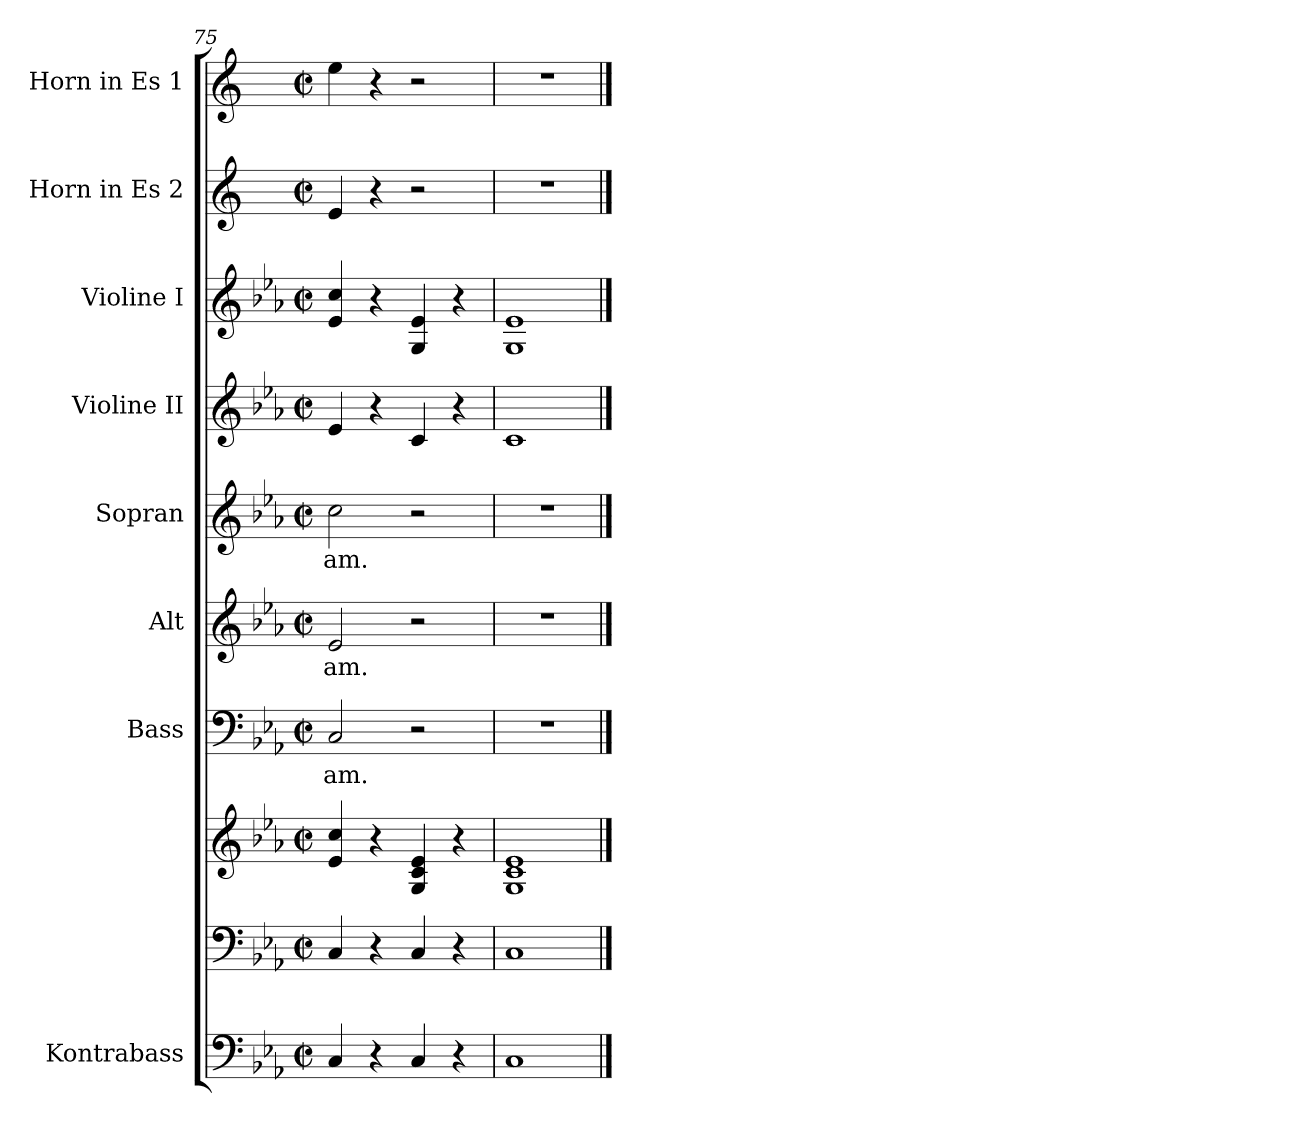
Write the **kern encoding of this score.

**kern	**kern	**kern	**kern	**text	**kern	**text	**kern	**text	**kern	**kern	**kern	**kern
*part9	*part8	*part8	*part7	*part7	*part6	*part6	*part5	*part5	*part4	*part3	*part2	*part1
*staff10	*staff9	*staff8	*staff7	*staff7	*staff6	*staff6	*staff5	*staff5	*staff4	*staff3	*staff2	*staff1
*I"Kontrabass	*	*	*I"Bass	*	*I"Alt	*	*I"Sopran	*	*I"Violine II	*I"Violine I	*I"Horn in Es 2	*I"Horn in Es 1
*I'Kb.	*	*	*I'B.	*	*I'A.	*	*I'S.	*	*I'Vl. II	*I'Vl. I	*	*
*clefF4	*clefF4	*clefG2	*clefF4	*	*clefG2	*	*clefG2	*	*clefG2	*clefG2	*clefG2	*clefG2
*ITrd7c12	*	*	*	*	*	*	*	*	*	*	*ITrd5c9	*ITrd5c9
*k[b-e-a-]	*k[b-e-a-]	*k[b-e-a-]	*k[b-e-a-]	*	*k[b-e-a-]	*	*k[b-e-a-]	*	*k[b-e-a-]	*k[b-e-a-]	*k[b-e-a-]	*k[b-e-a-]
*E-:	*E-:	*E-:	*E-:	*	*E-:	*	*E-:	*	*E-:	*E-:	*E-:	*E-:
*M2/2	*M2/2	*M2/2	*M2/2	*	*M2/2	*	*M2/2	*	*M2/2	*M2/2	*M2/2	*M2/2
*met(c|)	*met(c|)	*met(c|)	*met(c|)	*	*met(c|)	*	*met(c|)	*	*met(c|)	*met(c|)	*met(c|)	*met(c|)
=75	=75	=75	=75	=75	=75	=75	=75	=75	=75	=75	=75	=75
!	!	!	!	!LO:LY:b	!	!LO:LY:b	!	!LO:LY:b	!	!	!	!
4CC/	4C/	4e-/ 4cc/	2C/	-am.	2e-/	-am.	2cc\	-am.	4e-/	4e-/ 4cc/	4G/	4g\
4r	4r	4r	.	.	.	.	.	.	4r	4r	4r	4r
4CC/	4C/	4G/ 4c/ 4e-/	2r	.	2r	.	2r	.	4c/	4G/ 4e-/	2r	2r
4r	4r	4r	.	.	.	.	.	.	4r	4r	.	.
=76	=76	=76	=76	=76	=76	=76	=76	=76	=76	=76	=76	=76
1CC	1C	1G 1c 1e-	1r	.	1r	.	1r	.	1c	1G 1e-	1r	1r
==	==	==	==	==	==	==	==	==	==	==	==	==
*-	*-	*-	*-	*-	*-	*-	*-	*-	*-	*-	*-	*-
